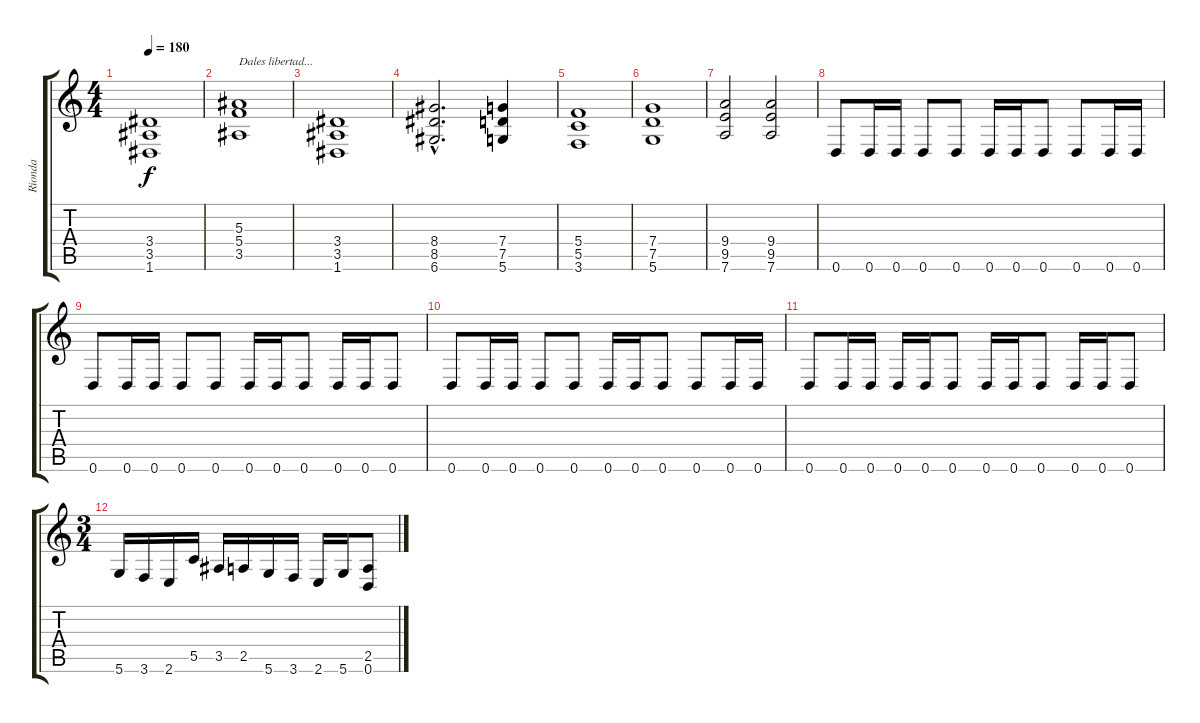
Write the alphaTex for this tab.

\track ("Rionda" "Rionda") {instrument distortionguitar}
\staff {score tabs}
\tuning (D4 A3 F3 C3 G2 D2) {hide}
\ts (4 4)
\tempo 180
\clef g2
\ks c
(3.4{t} 3.5{t} 1.6{t}).1{dy f} |
(5.3 5.4 3.5).1{txt "Dales libertad..."} |
(3.4 3.5 1.6).1 |
(8.4{hac} 8.5{hac} 6.6{hac}).2{d} (7.4 7.5 5.6).4 |
(5.4 5.5 3.6).1 |
(7.4 7.5 5.6).1 |
(9.4 9.5 7.6).2 (9.4 9.5 7.6).2 |
0.6.8 0.6.16 0.6.16 0.6.8 0.6.8 0.6.16 0.6.16 0.6.8 0.6.8 0.6.16 0.6.16 |
0.6.8 0.6.16 0.6.16 0.6.8 0.6.8 0.6.16 0.6.16 0.6.8 0.6.16 0.6.16 0.6.8 |
0.6.8 0.6.16 0.6.16 0.6.8 0.6.8 0.6.16 0.6.16 0.6.8 0.6.8 0.6.16 0.6.16 |
0.6.8 0.6.16 0.6.16 0.6.16 0.6.16 0.6.8 0.6.16 0.6.16 0.6.8 0.6.16 0.6.16 0.6.8 |
\ts (3 4)
5.6.16 3.6.16 2.6.16 5.5.16 3.5.16 2.5.16 5.6.16 3.6.16 2.6.16 5.6.16 (2.5 0.6).8
